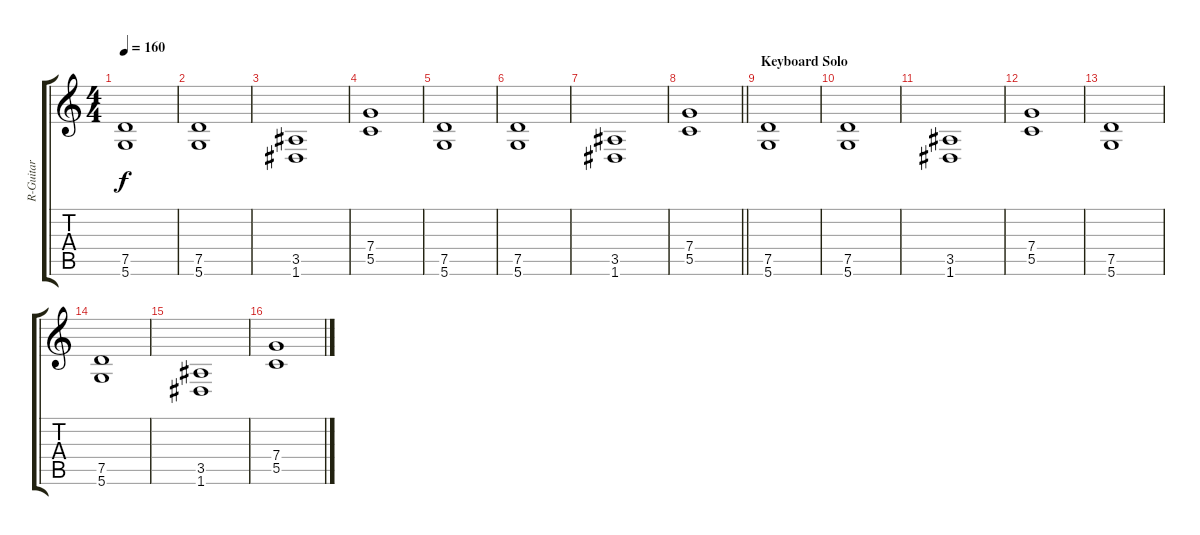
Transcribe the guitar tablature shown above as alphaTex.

\track ("R-Guitar" "R-Guitar") {instrument distortionguitar}
\staff {score tabs}
\tuning (D4 A3 F3 C3 G2 D2) {hide}
\ts (4 4)
\tempo 160
\clef g2
\ks c
(7.5 5.6).1{dy f} |
(7.5 5.6).1 |
(3.5 1.6).1 |
(7.4 5.5).1 |
(7.5 5.6).1 |
(7.5 5.6).1 |
(3.5 1.6).1 |
\barLineRight lightlight
(7.4 5.5).1 |
\section ("" "Keyboard Solo")
(7.5 5.6).1 |
(7.5 5.6).1 |
(3.5 1.6).1 |
(7.4 5.5).1 |
(7.5 5.6).1 |
(7.5 5.6).1 |
(3.5 1.6).1 |
(7.4 5.5).1
